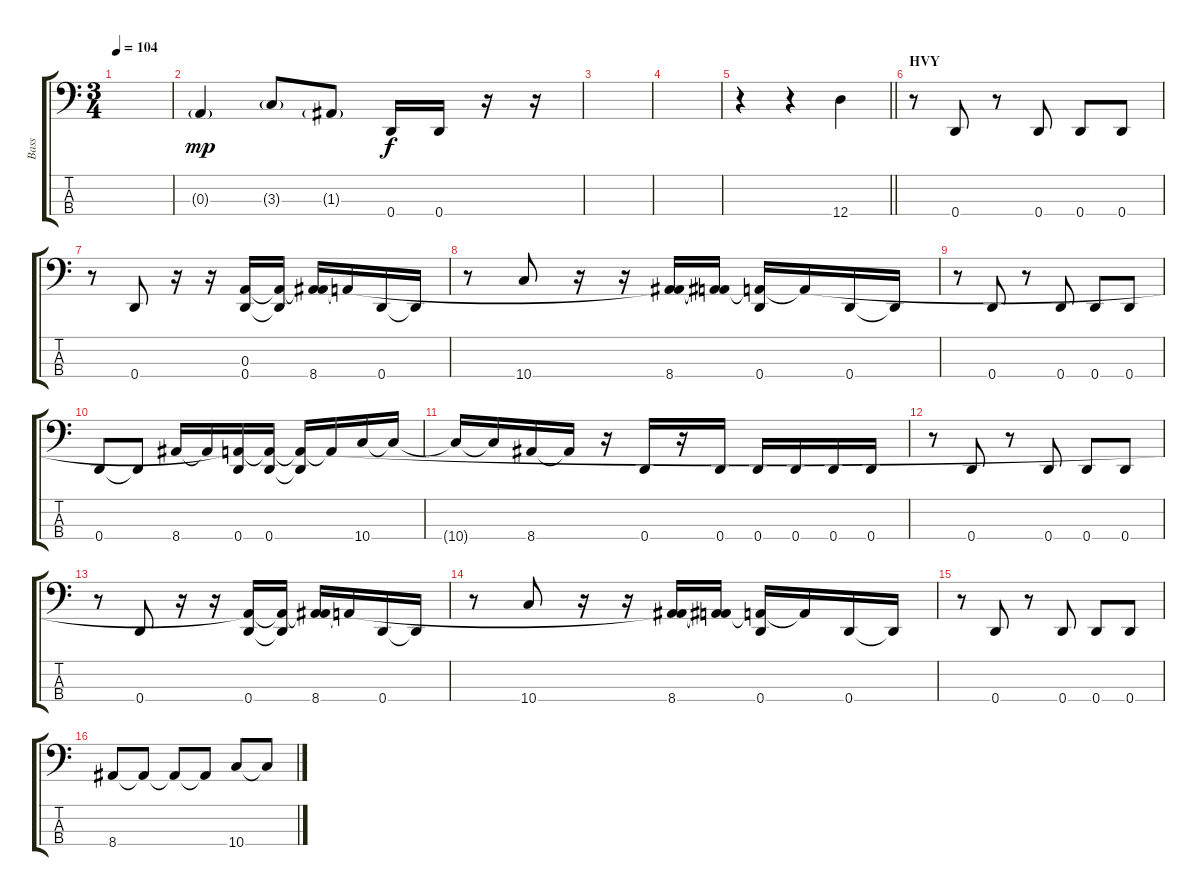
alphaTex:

\track ("Bass" "Bass") {instrument electricbasspick}
\staff {score tabs}
\tuning (G2 D2 A1 D1) {hide}
\ts (3 4)
\tempo 104
\clef f4
\ks c
|
0.3{g}.4{dy mp} 3.3{g}.8 1.3{g}.8 0.4.16{dy f} 0.4.16 r.16 r.16 |
|
|
\barLineRight lightlight
r.4 r.4 12.4.4 |
\section ("" "HVY")
r.8 0.4.8 r.8 0.4.8 0.4.8 0.4.8 |
r.8 0.4.8 r.16 r.16 (0.3 0.4).16 (0.3{t} 0.4{t}).16 (0.3{t} 8.4).16 0.3{t}.16 0.4.16 0.4{t}.16 |
r.8 10.4.8 r.16 r.16 (0.3{t} 8.4).16 (0.3{t} 8.4{t}).16 (0.3{t} 0.4).16 0.3{t}.16 0.4.16 0.4{t}.16 |
r.8 0.4.8 r.8 0.4.8 0.4.8 0.4.8 |
0.4.8 0.4{t}.8 8.4.16 8.4{t}.16 (0.3{t} 0.4).16 (0.3{t} 0.4).16 (0.3{t} 0.4{t}).16 0.3{t}.16 10.4.16 10.4{t}.16 |
10.4{t}.16 10.4{t}.16 8.4.16 8.4{t}.16 r.16 0.4.16 r.16 0.4.16 0.4.16 0.4.16 0.4.16 0.4.16 |
r.8 0.4.8 r.8 0.4.8 0.4.8 0.4.8 |
r.8 0.4.8 r.16 r.16 (0.3{t} 0.4).16 (0.3{t} 0.4{t}).16 (0.3{t} 8.4).16 0.3{t}.16 0.4.16 0.4{t}.16 |
r.8 10.4.8 r.16 r.16 (0.3{t} 8.4).16 (0.3{t} 8.4{t}).16 (0.3{t} 0.4).16 0.3{t}.16 0.4.16 0.4{t}.16 |
r.8 0.4.8 r.8 0.4.8 0.4.8 0.4.8 |
8.4.8 8.4{t}.8 8.4{t}.8 8.4{t}.8 10.4.8 10.4{t}.8
